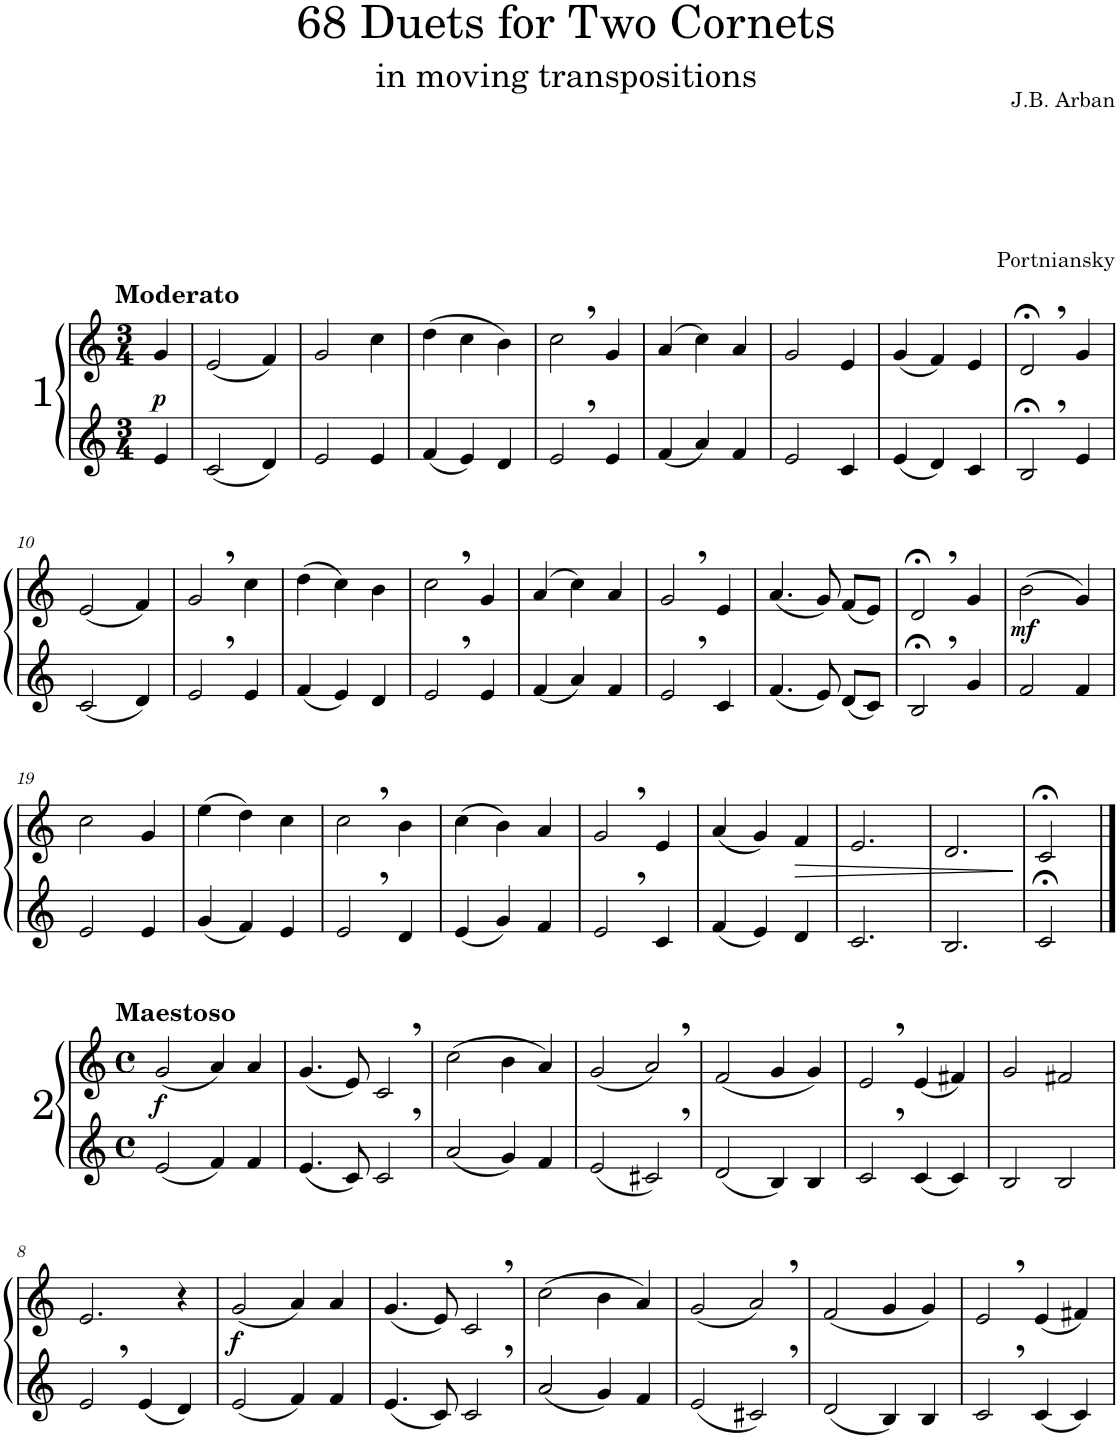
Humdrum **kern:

**kern	**kern	**dynam
*part2	*part1	*part1
*staff2	*staff1	*staff1
*I"Bb Trumpet	*I"Bb Trumpet	*
*I'Tpt	*I'Tpt	*
*clefG2	*clefG2	*
*Trd1c2	*Trd1c2	*
*k[]	*k[]	*
*M3/4	*M3/4	*
=1	=1	=1
!	!LO:TX:a:t=Portniansky	!
!	!LO:TX:a:B:t=Moderato	!
!	!	!LO:DY:b
4e/	4g/	p
=2	=2	=2
(2c/	(2e/	.
4d/)	4f/)	.
=3	=3	=3
2e/	2g/	.
4e/	4cc\	.
=4	=4	=4
(4f/	(4dd\	.
4e/)	4cc\	.
4d/	4b\)	.
=5	=5	=5
2e,/	2cc,\	.
4e/	4g/	.
=6	=6	=6
(4f/	(4a/	.
4a/)	4cc\)	.
4f/	4a/	.
=7	=7	=7
2e/	2g/	.
4c/	4e/	.
=8	=8	=8
(4e/	(4g/	.
4d/)	4f/)	.
4c/	4e/	.
=9	=9	=9
2B;<,/	2d;<,/	.
4e/	4g/	.
!!LO:LB:g=z
=10	=10	=10
(2c/	(2e/	.
4d/)	4f/)	.
=11	=11	=11
2e,/	2g,/	.
4e/	4cc\	.
=12	=12	=12
(4f/	(4dd\	.
4e/)	4cc\)	.
4d/	4b\	.
=13	=13	=13
2e,/	2cc,\	.
4e/	4g/	.
=14	=14	=14
(4f/	(4a/	.
4a/)	4cc\)	.
4f/	4a/	.
=15	=15	=15
2e,/	2g,/	.
4c/	4e/	.
=16	=16	=16
(4.f/	(4.a/	.
8e/)	8g/)	.
(8d/L	(8f/L	.
8c/J)	8e/J)	.
=17	=17	=17
2B;<,/	2d;<,/	.
4g/	4g/	.
=18	=18	=18
!	!	!LO:DY:b
2f/	(2b\	mf
4f/	4g/)	.
!!LO:LB:g=z
=19	=19	=19
2e/	2cc\	.
4e/	4g/	.
=20	=20	=20
(4g/	(4ee\	.
4f/)	4dd\)	.
4e/	4cc\	.
=21	=21	=21
2e,/	2cc,\	.
4d/	4b\	.
=22	=22	=22
(4e/	(4cc\	.
4g/)	4b\)	.
4f/	4a/	.
=23	=23	=23
2e,/	2g,/	.
4c/	4e/	.
=24	=24	=24
(4f/	(4a/	.
4e/)	4g/)	.
!	!	!LO:HP:b
4d/	4f/	>
=25	=25	=25
2.c/	2.e/	.
=26	=26	=26
2.B/	2.d/	.
.	.	]
=27	=27	=27
2c;</	2c;</	.
!!LO:LB:g=z
==1	==1	==1
*M4/4	*M4/4	*
*met(c)	*met(c)	*
!	!LO:TX:a:B:t=Maestoso	!
!	!	!LO:DY:b
(2e/	(2g/	f
4f/)	4a/)	.
4f/	4a/	.
=2	=2	=2
(4.e/	(4.g/	.
8c/)	8e/)	.
2c,/	2c,/	.
=3	=3	=3
(2a/	(2cc\	.
4g/)	4b\	.
4f/	4a/)	.
=4	=4	=4
(2e/	(2g/	.
2c#X,/)	2a,/)	.
=5	=5	=5
(2d/	(2f/	.
4B/)	4g/	.
4B/	4g/)	.
=6	=6	=6
2c,/	2e,/	.
(4c/	(4e/	.
4c/)	4f#X/)	.
=7	=7	=7
2B/	2g/	.
2B/	2f#X/	.
!!LO:LB:g=z
=8	=8	=8
2e,/	2.e/	.
(4e/	.	.
4d/)	4r	.
=9	=9	=9
!	!	!LO:DY:b
(2e/	(2g/	f
4f/)	4a/)	.
4f/	4a/	.
=10	=10	=10
(4.e/	(4.g/	.
8c/)	8e/)	.
2c,/	2c,/	.
=11	=11	=11
(2a/	(2cc\	.
4g/)	4b\	.
4f/	4a/)	.
=12	=12	=12
(2e/	(2g/	.
2c#X,/)	2a,/)	.
=13	=13	=13
(2d/	(2f/	.
4B/)	4g/	.
4B/	4g/)	.
=14	=14	=14
2c,/	2e,/	.
(4c/	(4e/	.
4c/)	4f#X/)	.
=	=	=
*-	*-	*-
